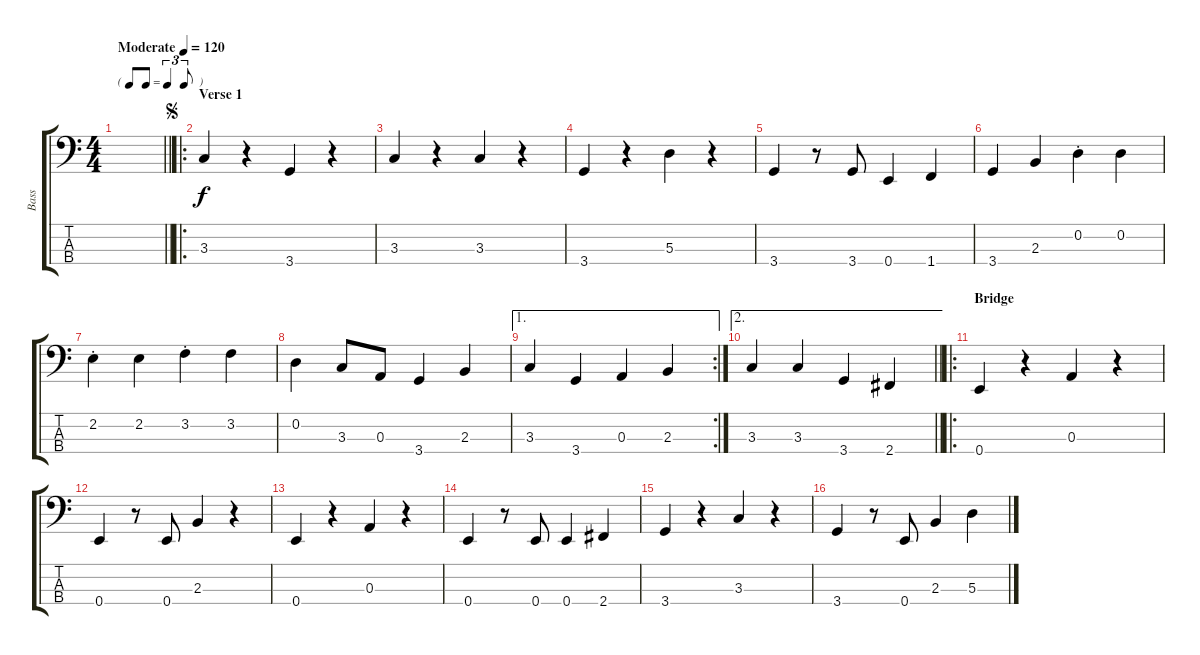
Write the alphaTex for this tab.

\track ("Bass" "Bass") {instrument electricbassfinger}
\staff {score tabs}
\tuning (G2 D2 A1 E1) {hide}
\ts (4 4)
\tf triplet8th
\tempo (120 "Moderate")
\clef f4
\barLineRight lightlight
\ks c
|
\ro
\section ("" "Verse 1")
\jump segno
3.3.4 r.4 3.4.4 r.4 |
3.3.4 r.4 3.3.4 r.4 |
3.4.4 r.4 5.3.4 r.4 |
3.4.4 r.8 3.4.8 0.4.4 1.4.4 |
3.4.4 2.3.4 0.2{st}.4 0.2.4 |
2.2{st}.4 2.2.4 3.2{st}.4 3.2.4 |
0.2.4 3.3.8 0.3.8 3.4.4 2.3.4 |
\ae 1
\rc 2
3.3.4 3.4.4 0.3.4 2.3.4 |
\ae 2
\barLineRight lightlight
3.3.4 3.3.4 3.4.4 2.4.4 |
\ro
\section ("" "Bridge")
0.4.4 r.4 0.3.4 r.4 |
0.4.4 r.8 0.4.8 2.3.4 r.4 |
0.4.4 r.4 0.3.4 r.4 |
0.4.4 r.8 0.4.8 0.4.4 2.4.4 |
3.4.4 r.4 3.3.4 r.4 |
3.4.4 r.8 0.4.8 2.3.4 5.3.4
